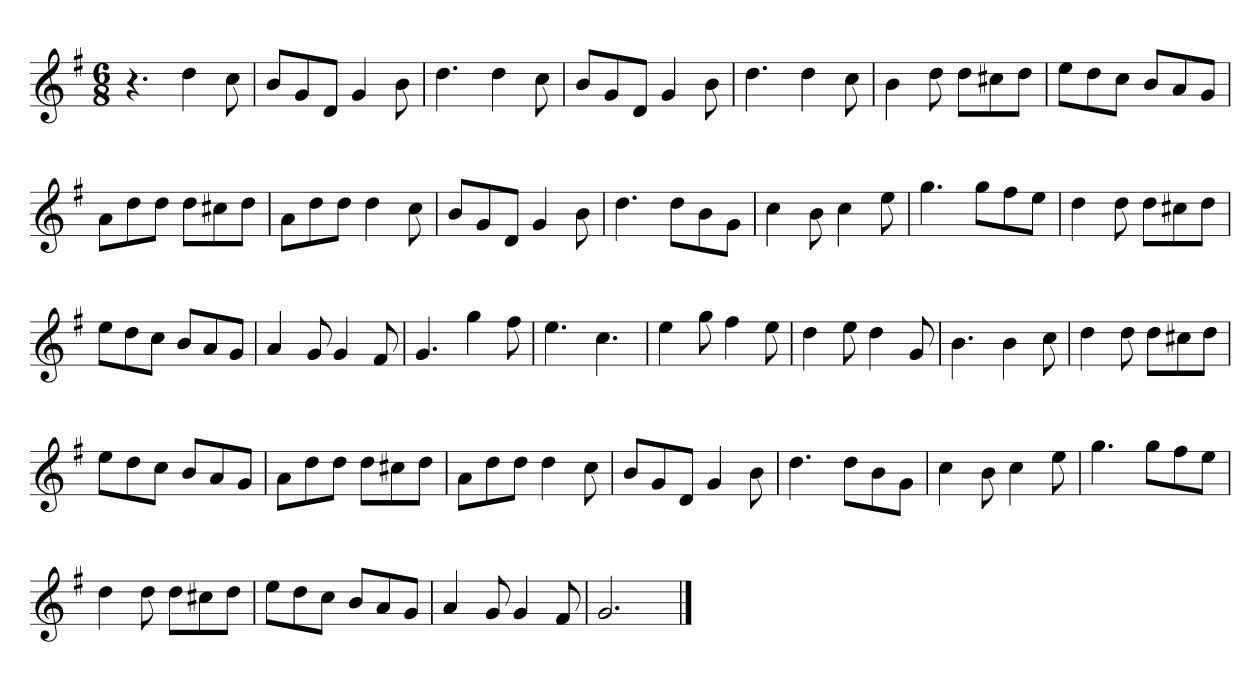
**kern
*part1
*staff1
*clefG2
*k[f#]
*M6/8
=
4.r
4dd\
8cc\
=
8b/L
8g/
8d/J
4g/
8b\
=
4.dd\
4dd\
8cc\
=
8b/L
8g/
8d/J
4g/
8b\
=
4.dd\
4dd\
8cc\
=
4b\
8dd\
8dd\L
8cc#X\
8dd\J
=
8ee\L
8dd\
8cc\J
8b/L
8a/
8g/J
=
8a\L
8dd\
8dd\J
8dd\L
8cc#X\
8dd\J
=
8a\L
8dd\
8dd\J
4dd\
8cc\
=
8b/L
8g/
8d/J
4g/
8b\
=
4.dd\
8dd\L
8b\
8g\J
=
4cc\
8b\
4cc\
8ee\
=
4.gg\
8gg\L
8ff#\
8ee\J
=
4dd\
8dd\
8dd\L
8cc#X\
8dd\J
=
8ee\L
8dd\
8cc\J
8b/L
8a/
8g/J
=
4a/
8g/
4g/
8f#/
=
4.g/
4gg\
8ff#\
=
4.ee\
4.cc\
=
4ee\
8gg\
4ff#\
8ee\
=
4dd\
8ee\
4dd\
8g/
=
4.b\
4b\
8cc\
=
4dd\
8dd\
8dd\L
8cc#X\
8dd\J
=
8ee\L
8dd\
8cc\J
8b/L
8a/
8g/J
=
8a\L
8dd\
8dd\J
8dd\L
8cc#X\
8dd\J
=
8a\L
8dd\
8dd\J
4dd\
8cc\
=
8b/L
8g/
8d/J
4g/
8b\
=
4.dd\
8dd\L
8b\
8g\J
=
4cc\
8b\
4cc\
8ee\
=
4.gg\
8gg\L
8ff#\
8ee\J
=
4dd\
8dd\
8dd\L
8cc#X\
8dd\J
=
8ee\L
8dd\
8cc\J
8b/L
8a/
8g/J
=
4a/
8g/
4g/
8f#/
=
2.g/
==
*-
